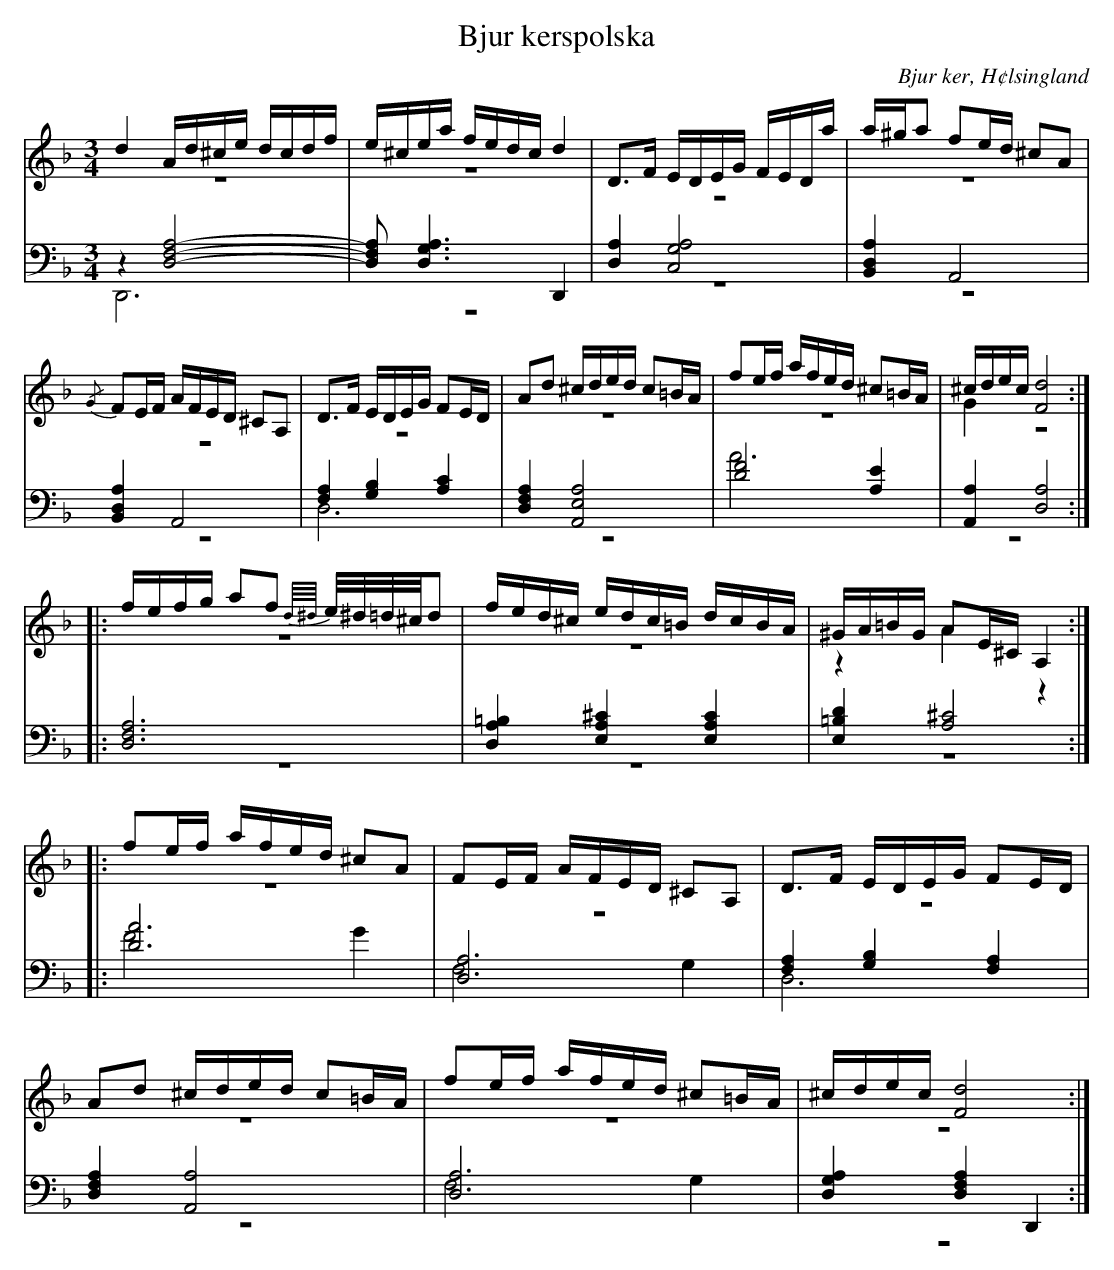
X:1
T: Bjur kerspolska
O: Bjur ker, H¢lsingland
M: 3/4
L: 1/16
K: Dm
V:1
V:2 merge
V:3
V:4 merge
V:1
d4 Ad^ce dcdf |e^cea fedc d4|D2>F2 EDEG FEDa|a^ga2 f2ed ^c2A2|
{/G}F2EF AFED ^C2A,2|D2>F2 EDEG F2ED|A2d2 ^cded c2=BA|f2ef afed ^c2=BA|^cdec [F8d8]:|
|:fefg a2f2 {d//^d//}e/^d/=d/^c/d2 |fed^c edc=B dcBA|^GA=BG A2E^C A,4:|
|:f2ef afed ^c2A2|F2EF AFED ^C2A,2|D2>F2 EDEG F2ED|
A2d2 ^cded c2=BA|f2ef afed ^c2=BA|^cdec [F8d8]:|
V:2
z12|z12|z12|z12|
z12|z12|z12|z12|G4 z8:|
|:z12|z12|z4 A4 z4:|
|:z12|z12|z12|
z12|z12|z12:|
V:3 clef=bass
z4 [D,8F,8 A,8]-|[D,2F,2 A,2] [D,6G,6A,6] D,,4|[D,4A,4] [C,8G,8A,8]|[B,,4D,4A,4] A,,8|
[B,,4D,4A,4] A,,8|[F,4A,4] [G,4B,4] [A,4C4]|[D,4F,4A,4] [A,,8E,8A,8]|[D8F8] [A,4E4]|[A,,4A,4] [D,8A,8]:|
|:[D,12F,12A,12]|[D,4A,4=B,4] [E,4A,4^C4] [E,4A,4C4]|[E,4=B,4D4] [A,8^C8]:|
|:[D12A12]|[D,12A,12]|[F,4A,4] [G,4B,4] [F,4A,4]|
[D,4F,4A,4] [A,,8A,8]|[D,12A,12]|[D,4G,4A,4] [D,4F,4A,4] D,,4:|
V:4 clef=bass
D,,12|z12|z12|z12|
z12|D,12|z12|A12|z12:|
|:z12|z12|z12:|
|:F8 G4|F,8 G,4|D,12|
z12|F,8 G,4|z12:|
